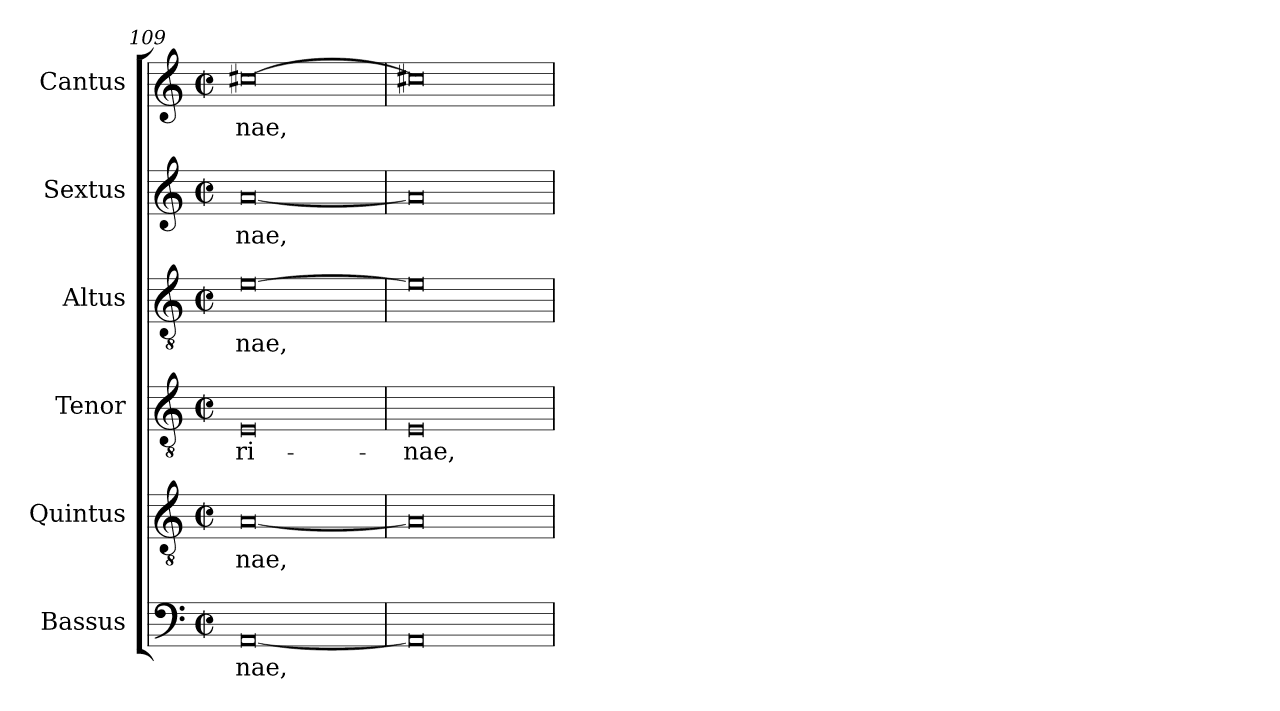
**kern	**text	**kern	**text	**kern	**text	**kern	**text	**kern	**text	**kern	**text
*part6	*part6	*part5	*part5	*part4	*part4	*part3	*part3	*part2	*part2	*part1	*part1
*staff6	*staff6	*staff5	*staff5	*staff4	*staff4	*staff3	*staff3	*staff2	*staff2	*staff1	*staff1
*I"Bassus	*	*I"Quintus	*	*I"Tenor	*	*I"Altus	*	*I"Sextus	*	*I"Cantus	*
*I'Bassus	*	*I'Quintus	*	*I'Tenor	*	*I'Altus	*	*	*	*I'Cantus	*
*clefF4	*	*clefGv2	*	*clefGv2	*	*clefGv2	*	*clefG2	*	*clefG2	*
*k[]	*	*k[]	*	*k[]	*	*k[]	*	*k[]	*	*k[]	*
*C:	*	*C:	*	*C:	*	*C:	*	*C:	*	*C:	*
*M2/2	*	*M2/2	*	*M2/2	*	*M2/2	*	*M2/2	*	*M2/2	*
*met(c|)	*	*met(c|)	*	*met(c|)	*	*met(c|)	*	*met(c|)	*	*met(c|)	*
=109	=109	=109	=109	=109	=109	=109	=109	=109	=109	=109	=109
!	!LO:LY:b:cj	!	!LO:LY:b	!	!LO:LY:b	!	!LO:LY:b:cj	!	!LO:LY:b:cj	!	!LO:LY:b:cj
[>0AA	nae,	[>0A	nae,	0E	-ri-	[>0e	nae,	[>0a	-nae,	[>0cc#X	nae,
!!LO:PB:g=z
=110	=110	=110	=110	=110	=110	=110	=110	=110	=110	=110	=110
!	!LO:LY:b:cj	!	!LO:LY:b	!	!LO:LY:b	!	!LO:LY:b:cj	!	!LO:LY:b:cj	!	!LO:LY:b:cj
0AA]	.	0A]	.	0E	-nae,	0e]	.	0a]	.	0cc#X]	.
=	=	=	=	=	=	=	=	=	=	=	=
*-	*-	*-	*-	*-	*-	*-	*-	*-	*-	*-	*-
